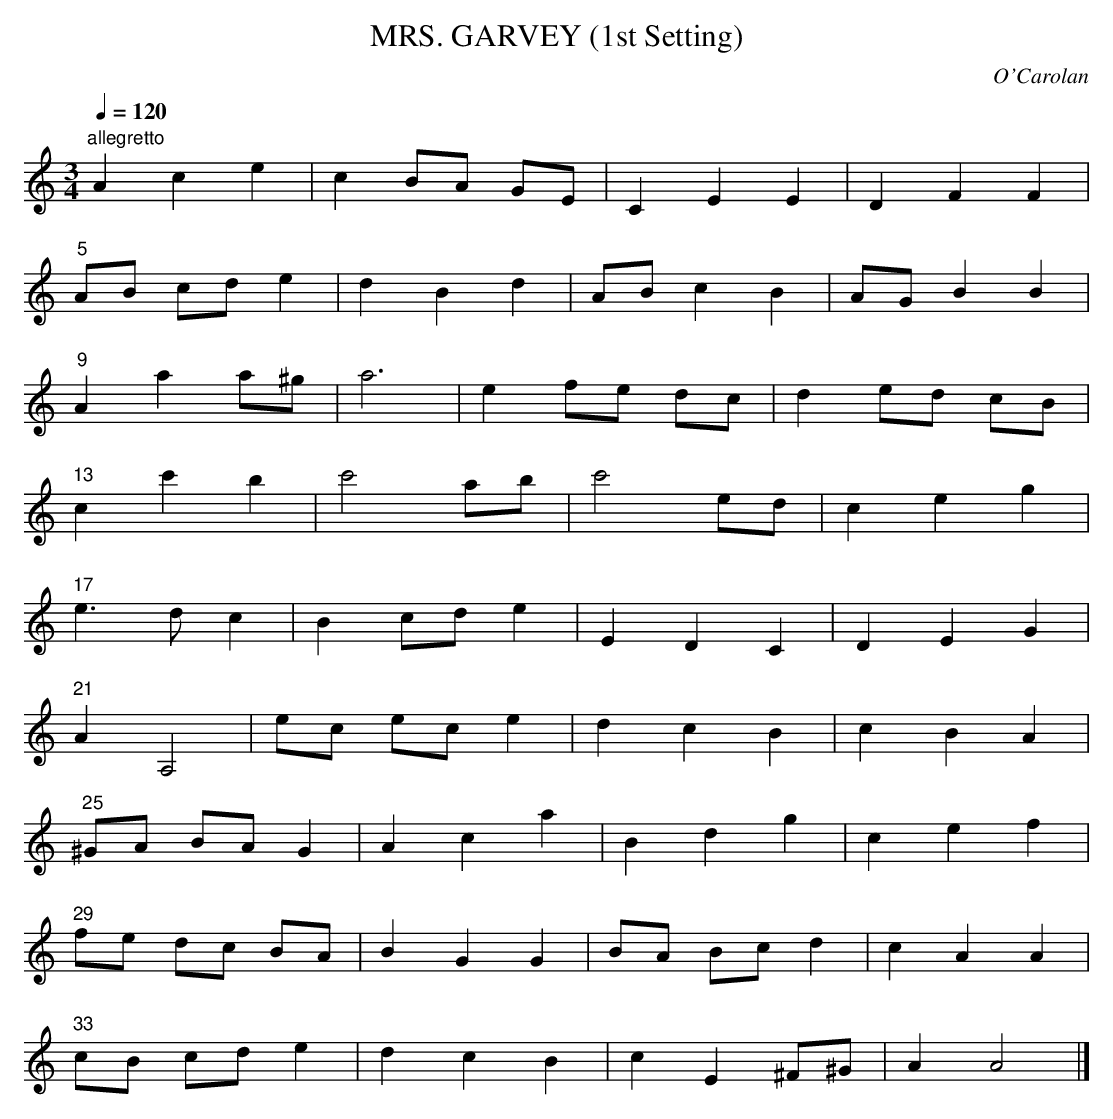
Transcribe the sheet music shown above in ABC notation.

X:1
T:MRS. GARVEY (1st Setting)
C:O'Carolan
Q:1/4=120
M:3/4
L:1/8
K:Am
"allegretto"
A2 c2 e2|c2 BA GE|C2 E2 E2|D2 F2 F2|
"5"AB cd e2|d2 B2 d2|AB c2 B2|AG B2 B2|
"9"A2 a2 a^g|a6|e2 fe dc|d2 ed cB|
"13"c2 c'2 b2|c'4 ab|c'4 ed|c2 e2 g2|
"17"e3d c2|B2 cd e2|E2 D2 C2|D2 E2 G2|
"21"A2 A,4|ec ec e2|d2 c2 B2|c2 B2 A2|
"25"^GA BA G2|A2 c2 a2|B2 d2 g2|c2 e2 f2|
"29"fe dc BA|B2 G2 G2|BA Bc d2|c2 A2 A2|
"33"cB cd e2|d2 c2 B2|c2 E2 ^F^G|A2 A4|]
